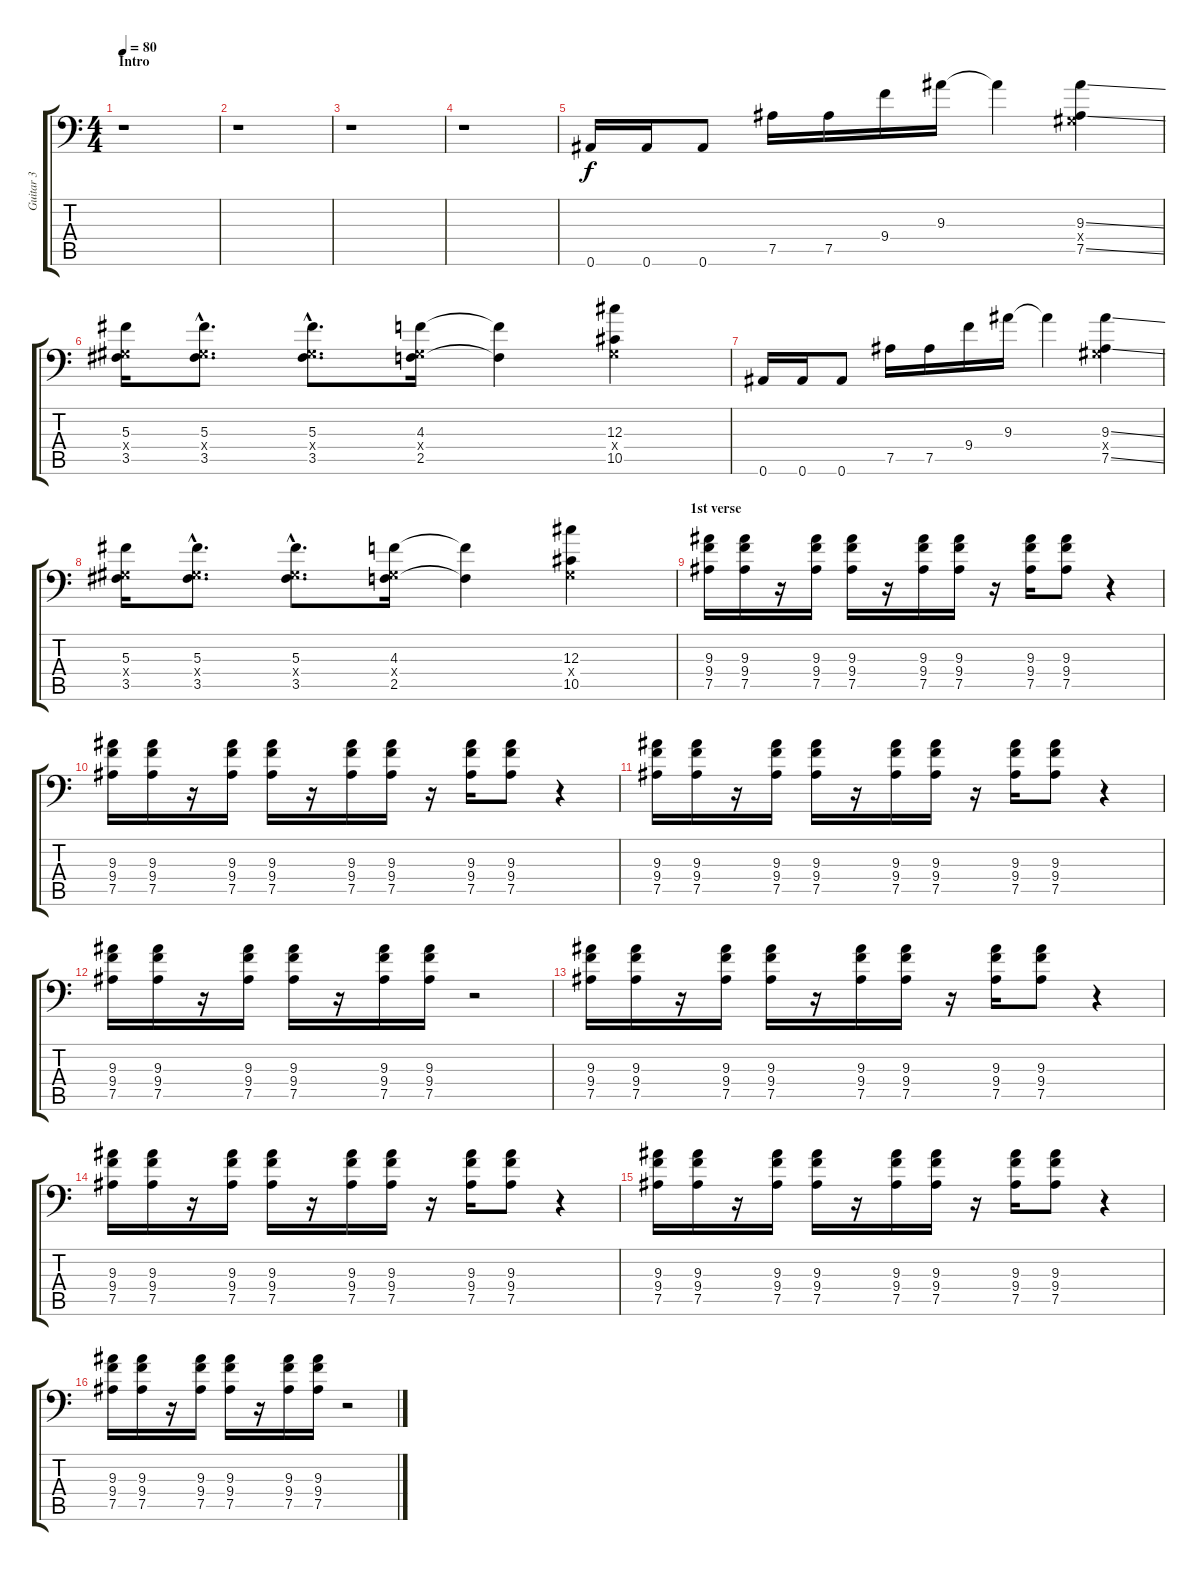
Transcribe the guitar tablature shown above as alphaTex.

\track ("Guitar 3" "Guitar 3") {instrument distortionguitar}
\staff {score tabs}
\tuning (Bb3 F3 Db3 Ab2 Eb2 Bb1) {hide}
\ts (4 4)
\section ("" "Intro")
\tempo 80
\clef f4
\ks c
r.1{dy f instrument distortionguitar} |
r.1 |
r.1 |
r.1 |
0.6.16 0.6.16 0.6.8 7.5.16 7.5.16 9.4.16 9.3.16 9.3{t}.4 (9.3{ss} 0.4{x} 7.5{ss}).4 |
(5.3 0.4{x} 3.5).16 (5.3{hac} 0.4{hac x} 3.5{hac}).8{d} (5.3{hac} 0.4{hac x} 3.5{hac}).8{d} (4.3 0.4{x} 2.5).16 (4.3{t} 2.5{t}).4 (12.3 0.4{x} 10.5).4 |
0.6.16 0.6.16 0.6.8 7.5.16 7.5.16 9.4.16 9.3.16 9.3{t}.4 (9.3{ss} 0.4{x} 7.5{ss}).4 |
(5.3 0.4{x} 3.5).16 (5.3{hac} 0.4{hac x} 3.5{hac}).8{d} (5.3{hac} 0.4{hac x} 3.5{hac}).8{d} (4.3 0.4{x} 2.5).16 (4.3{t} 2.5{t}).4 (12.3 0.4{x} 10.5).4 |
\section ("" "1st verse")
(9.3 9.4 7.5).16 (9.3 9.4 7.5).16 r.16 (9.3 9.4 7.5).16 (9.3 9.4 7.5).16 r.16 (9.3 9.4 7.5).16 (9.3 9.4 7.5).16 r.16 (9.3 9.4 7.5).16 (9.3 9.4 7.5).8 r.4 |
(9.3 9.4 7.5).16 (9.3 9.4 7.5).16 r.16 (9.3 9.4 7.5).16 (9.3 9.4 7.5).16 r.16 (9.3 9.4 7.5).16 (9.3 9.4 7.5).16 r.16 (9.3 9.4 7.5).16 (9.3 9.4 7.5).8 r.4 |
(9.3 9.4 7.5).16 (9.3 9.4 7.5).16 r.16 (9.3 9.4 7.5).16 (9.3 9.4 7.5).16 r.16 (9.3 9.4 7.5).16 (9.3 9.4 7.5).16 r.16 (9.3 9.4 7.5).16 (9.3 9.4 7.5).8 r.4 |
(9.3 9.4 7.5).16 (9.3 9.4 7.5).16 r.16 (9.3 9.4 7.5).16 (9.3 9.4 7.5).16 r.16 (9.3 9.4 7.5).16 (9.3 9.4 7.5).16 r.2 |
(9.3 9.4 7.5).16 (9.3 9.4 7.5).16 r.16 (9.3 9.4 7.5).16 (9.3 9.4 7.5).16 r.16 (9.3 9.4 7.5).16 (9.3 9.4 7.5).16 r.16 (9.3 9.4 7.5).16 (9.3 9.4 7.5).8 r.4 |
(9.3 9.4 7.5).16 (9.3 9.4 7.5).16 r.16 (9.3 9.4 7.5).16 (9.3 9.4 7.5).16 r.16 (9.3 9.4 7.5).16 (9.3 9.4 7.5).16 r.16 (9.3 9.4 7.5).16 (9.3 9.4 7.5).8 r.4 |
(9.3 9.4 7.5).16 (9.3 9.4 7.5).16 r.16 (9.3 9.4 7.5).16 (9.3 9.4 7.5).16 r.16 (9.3 9.4 7.5).16 (9.3 9.4 7.5).16 r.16 (9.3 9.4 7.5).16 (9.3 9.4 7.5).8 r.4 |
(9.3 9.4 7.5).16 (9.3 9.4 7.5).16 r.16 (9.3 9.4 7.5).16 (9.3 9.4 7.5).16 r.16 (9.3 9.4 7.5).16 (9.3 9.4 7.5).16 r.2
